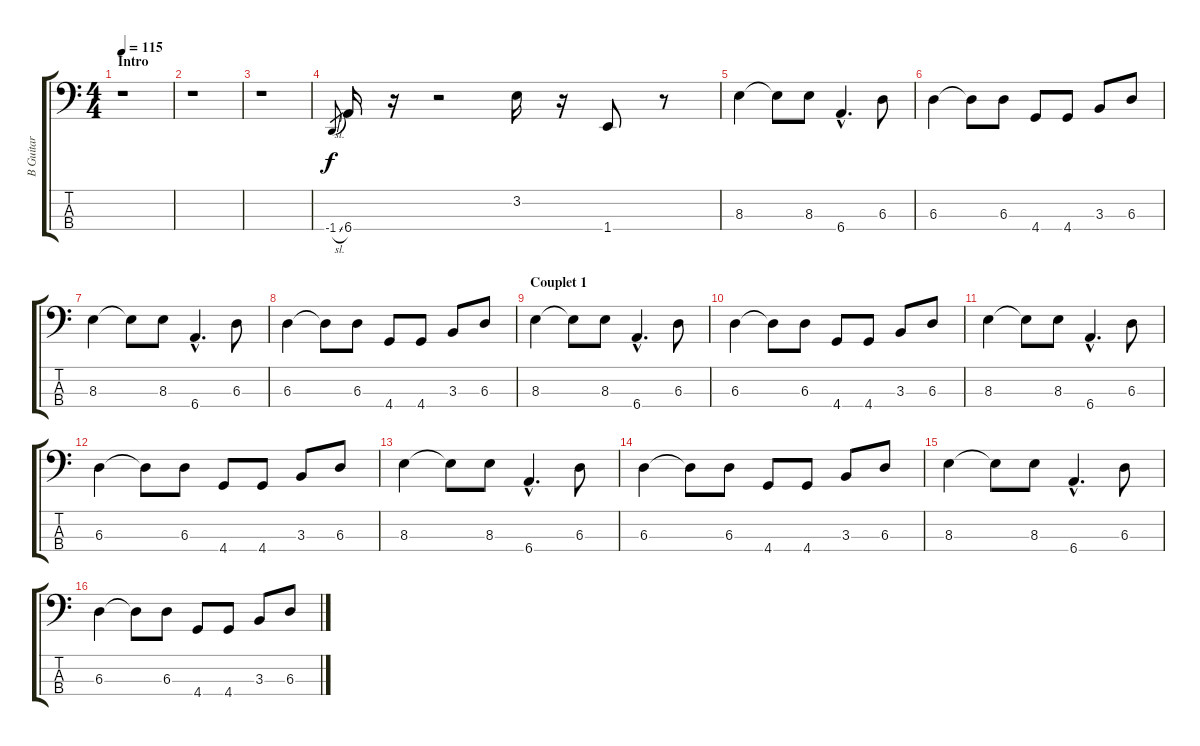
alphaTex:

\track ("B Guitar" "B Guitar") {instrument electricbassfinger}
\staff {score tabs}
\tuning (Gb2 Db2 Ab1 Eb1) {hide}
\ts (4 4)
\section ("" "Intro")
\tempo 115
\clef f4
\ks c
r.1{dy f instrument electricbassfinger} |
r.1 |
r.1 |
-1.4{sl}.8{gr} 6.4.16 r.16 r.2 3.2.16 r.16 1.4.8 r.8 |
8.3.4 8.3{t}.8 8.3.8 6.4{hac}.4{d} 6.3.8 |
6.3.4 6.3{t}.8 6.3.8 4.4.8 4.4.8 3.3.8 6.3.8 |
8.3.4 8.3{t}.8 8.3.8 6.4{hac}.4{d} 6.3.8 |
6.3.4 6.3{t}.8 6.3.8 4.4.8 4.4.8 3.3.8 6.3.8 |
\section ("" "Couplet 1")
8.3.4 8.3{t}.8 8.3.8 6.4{hac}.4{d} 6.3.8 |
6.3.4 6.3{t}.8 6.3.8 4.4.8 4.4.8 3.3.8 6.3.8 |
8.3.4 8.3{t}.8 8.3.8 6.4{hac}.4{d} 6.3.8 |
6.3.4 6.3{t}.8 6.3.8 4.4.8 4.4.8 3.3.8 6.3.8 |
8.3.4 8.3{t}.8 8.3.8 6.4{hac}.4{d} 6.3.8 |
6.3.4 6.3{t}.8 6.3.8 4.4.8 4.4.8 3.3.8 6.3.8 |
8.3.4 8.3{t}.8 8.3.8 6.4{hac}.4{d} 6.3.8 |
6.3.4 6.3{t}.8 6.3.8 4.4.8 4.4.8 3.3.8 6.3.8
